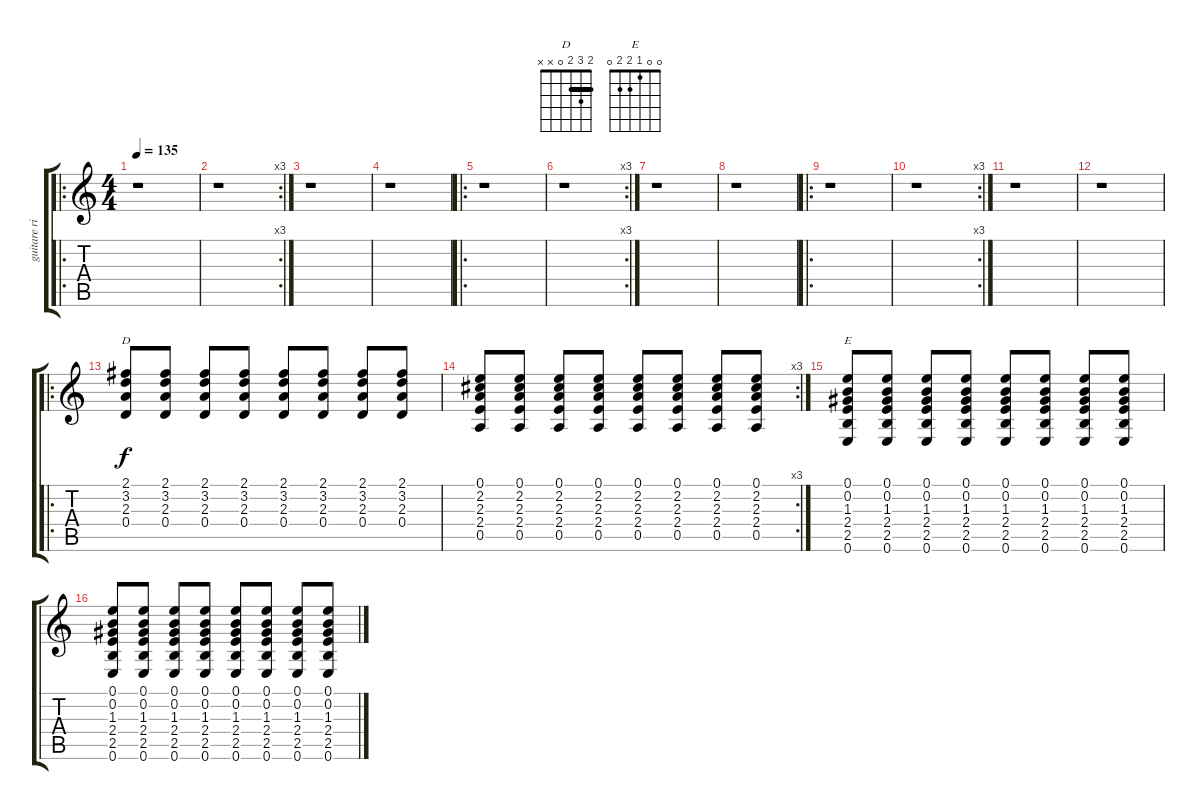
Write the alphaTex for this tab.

\track ("guitare riff" "guitare ri") {instrument electricguitarclean}
\staff {score tabs}
\tuning (E4 B3 G3 D3 A2 E2) {hide}
\chord ("D" 2 3 2 0 x x) {barre 2}
\chord ("E" 0 0 1 2 2 0)
\ro
\ts (4 4)
\tempo 135
\clef g2
\ks c
r.1{dy f instrument electricguitarclean} |
\rc 3
r.1 |
r.1 |
r.1 |
\ro
r.1 |
\rc 3
r.1 |
r.1 |
r.1 |
\ro
r.1 |
\rc 3
r.1 |
r.1 |
r.1 |
\ro
(2.1 3.2 2.3 0.4).8{ch "D"} (2.1 3.2 2.3 0.4).8 (2.1 3.2 2.3 0.4).8 (2.1 3.2 2.3 0.4).8 (2.1 3.2 2.3 0.4).8 (2.1 3.2 2.3 0.4).8 (2.1 3.2 2.3 0.4).8 (2.1 3.2 2.3 0.4).8 |
\rc 3
(0.1 2.2 2.3 2.4 0.5).8 (0.1 2.2 2.3 2.4 0.5).8 (0.1 2.2 2.3 2.4 0.5).8 (0.1 2.2 2.3 2.4 0.5).8 (0.1 2.2 2.3 2.4 0.5).8 (0.1 2.2 2.3 2.4 0.5).8 (0.1 2.2 2.3 2.4 0.5).8 (0.1 2.2 2.3 2.4 0.5).8 |
(0.1 0.2 1.3 2.4 2.5 0.6).8{ch "E"} (0.1 0.2 1.3 2.4 2.5 0.6).8 (0.1 0.2 1.3 2.4 2.5 0.6).8 (0.1 0.2 1.3 2.4 2.5 0.6).8 (0.1 0.2 1.3 2.4 2.5 0.6).8 (0.1 0.2 1.3 2.4 2.5 0.6).8 (0.1 0.2 1.3 2.4 2.5 0.6).8 (0.1 0.2 1.3 2.4 2.5 0.6).8 |
(0.1 0.2 1.3 2.4 2.5 0.6).8 (0.1 0.2 1.3 2.4 2.5 0.6).8 (0.1 0.2 1.3 2.4 2.5 0.6).8 (0.1 0.2 1.3 2.4 2.5 0.6).8 (0.1 0.2 1.3 2.4 2.5 0.6).8 (0.1 0.2 1.3 2.4 2.5 0.6).8 (0.1 0.2 1.3 2.4 2.5 0.6).8 (0.1 0.2 1.3 2.4 2.5 0.6).8
